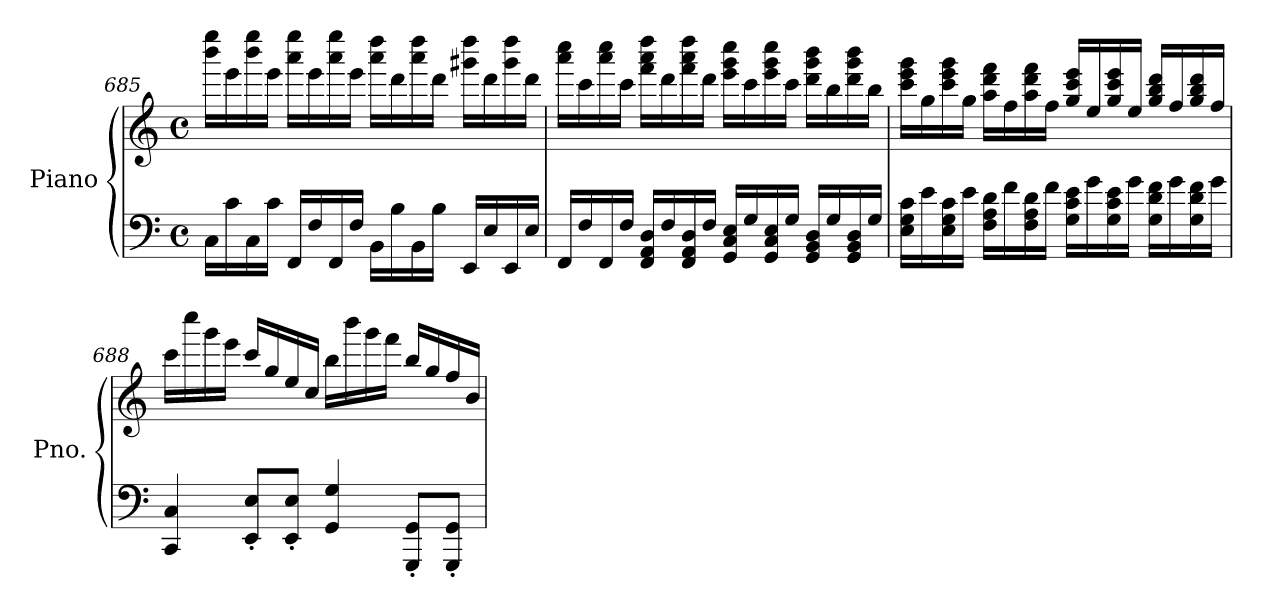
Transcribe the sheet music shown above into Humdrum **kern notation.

**kern	**kern
*part1	*part1
*staff2	*staff1
*I"Piano	*
*I'Pno.	*
*clefF4	*clefG2
*k[]	*k[]
*M4/4	*M4/4
*met(c)	*met(c)
=685	=685
16C\LL	16bbb\ 16eeee\LL
16c\	16eee\
16C\	16bbb\ 16eeee\
16c\JJ	16eee\JJ
16FF/LL	16aaa\ 16eeee\LL
16F/	16eee\
16FF/	16aaa\ 16eeee\
16F/JJ	16eee\JJ
16BB\LL	16aaa\ 16dddd\LL
16B\	16ddd\
16BB\	16aaa\ 16dddd\
16B\JJ	16ddd\JJ
16EE/LL	16ggg#X\ 16dddd\LL
16E/	16ddd\
16EE/	16ggg#\ 16dddd\
16E/JJ	16ddd\JJ
=686	=686
16FF/LL	16aaa\ 16cccc\LL
16F/	16ccc\
16FF/	16aaa\ 16cccc\
16F/JJ	16ccc\JJ
16FF/ 16AA/ 16D/LL	16fff\ 16aaa\ 16dddd\LL
16F/	16ddd\
16FF/ 16AA/ 16D/	16fff\ 16aaa\ 16dddd\
16F/JJ	16ddd\JJ
16GG/ 16C/ 16E/LL	16eee\ 16ggg\ 16cccc\LL
16G/	16ccc\
16GG/ 16C/ 16E/	16eee\ 16ggg\ 16cccc\
16G/JJ	16ccc\JJ
16GG/ 16BB/ 16D/LL	16ddd\ 16ggg\ 16bbb\LL
16G/	16bb\
16GG/ 16BB/ 16D/	16ddd\ 16ggg\ 16bbb\
16G/JJ	16bb\JJ
!!LO:LB:g=z
=687	=687
16E\ 16G\ 16c\LL	16ccc\ 16eee\ 16ggg\LL
16e\	16gg\
16E\ 16G\ 16c\	16ccc\ 16eee\ 16ggg\
16e\JJ	16gg\JJ
16F\ 16A\ 16d\LL	16aa\ 16ddd\ 16fff\LL
16f\	16ff\
16F\ 16A\ 16d\	16aa\ 16ddd\ 16fff\
16f\JJ	16ff\JJ
16G\ 16c\ 16e\LL	16gg/ 16ccc/ 16eee/LL
16g\	16ee/
16G\ 16c\ 16e\	16gg/ 16ccc/ 16eee/
16g\JJ	16ee/JJ
16G\ 16d\ 16f\LL	16gg/ 16bb/ 16ddd/LL
16g\	16ff/
16G\ 16d\ 16f\	16gg/ 16bb/ 16ddd/
16g\JJ	16ff/JJ
=688	=688
4CC/ 4C/	16ccc\LL
.	16cccc\
.	16ggg\
.	16eee\JJ
8EE/' 8E/'L	16ccc/LL
.	16gg/
8EE/' 8E/'J	16ee/
.	16cc/JJ
4GG/ 4G/	16bb\LL
.	16bbb\
.	16ggg\
.	16fff\JJ
8GGG/' 8GG/'L	16bb/LL
.	16gg/
8GGG/' 8GG/'J	16ff/
.	16b/JJ
=	=
*-	*-
